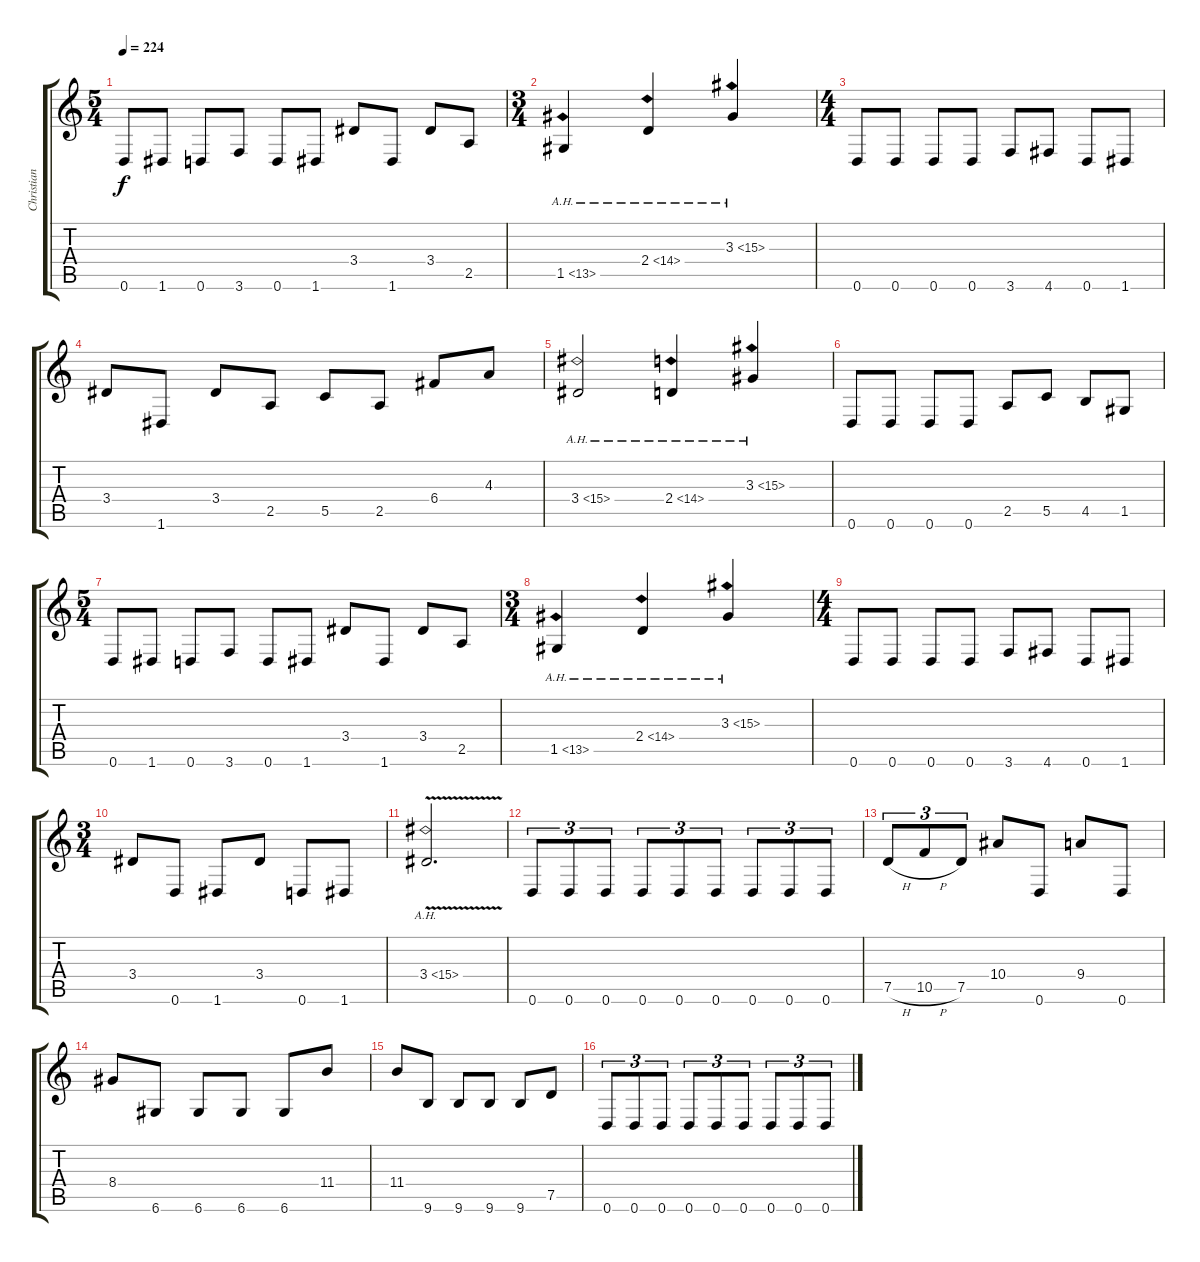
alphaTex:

\track ("Christian Muenzner" "Christian ") {instrument distortionguitar}
\staff {score tabs}
\tuning (D4 A3 F3 C3 G2 D2) {hide}
\ts (5 4)
\tempo 224
\clef g2
\ks c
0.6.8{dy f} 1.6.8 0.6.8 3.6.8 0.6.8 1.6.8 3.4.8 1.6.8 3.4.8 2.5.8 |
\ts (3 4)
1.5{ah 12}.4 2.4{ah 12}.4 3.3{ah 12}.4 |
\ts (4 4)
0.6.8 0.6.8 0.6.8 0.6.8 3.6.8 4.6.8 0.6.8 1.6.8 |
3.4.8 1.6.8 3.4.8 2.5.8 5.5.8 2.5.8 6.4.8 4.3.8 |
3.4{ah 12}.2 2.4{ah 12}.4 3.3{ah 12}.4 |
0.6.8 0.6.8 0.6.8 0.6.8 2.5.8 5.5.8 4.5.8 1.5.8 |
\ts (5 4)
0.6.8 1.6.8 0.6.8 3.6.8 0.6.8 1.6.8 3.4.8 1.6.8 3.4.8 2.5.8 |
\ts (3 4)
1.5{ah 12}.4 2.4{ah 12}.4 3.3{ah 12}.4 |
\ts (4 4)
0.6.8 0.6.8 0.6.8 0.6.8 3.6.8 4.6.8 0.6.8 1.6.8 |
\ts (3 4)
3.4.8 0.6.8 1.6.8 3.4.8 0.6.8 1.6.8 |
3.4{ah 12 v}.2{d} |
0.6.8{tu (3 2)} 0.6.8{tu (3 2)} 0.6.8{tu (3 2)} 0.6.8{tu (3 2)} 0.6.8{tu (3 2)} 0.6.8{tu (3 2)} 0.6.8{tu (3 2)} 0.6.8{tu (3 2)} 0.6.8{tu (3 2)} |
7.5{h}.8{tu (3 2)} 10.5{h}.8{tu (3 2)} 7.5.8{tu (3 2)} 10.4.8 0.6.8 9.4.8 0.6.8 |
8.4.8 6.6.8 6.6.8 6.6.8 6.6.8 11.4.8 |
11.4.8 9.6.8 9.6.8 9.6.8 9.6.8 7.5.8 |
0.6.8{tu (3 2)} 0.6.8{tu (3 2)} 0.6.8{tu (3 2)} 0.6.8{tu (3 2)} 0.6.8{tu (3 2)} 0.6.8{tu (3 2)} 0.6.8{tu (3 2)} 0.6.8{tu (3 2)} 0.6.8{tu (3 2)}
